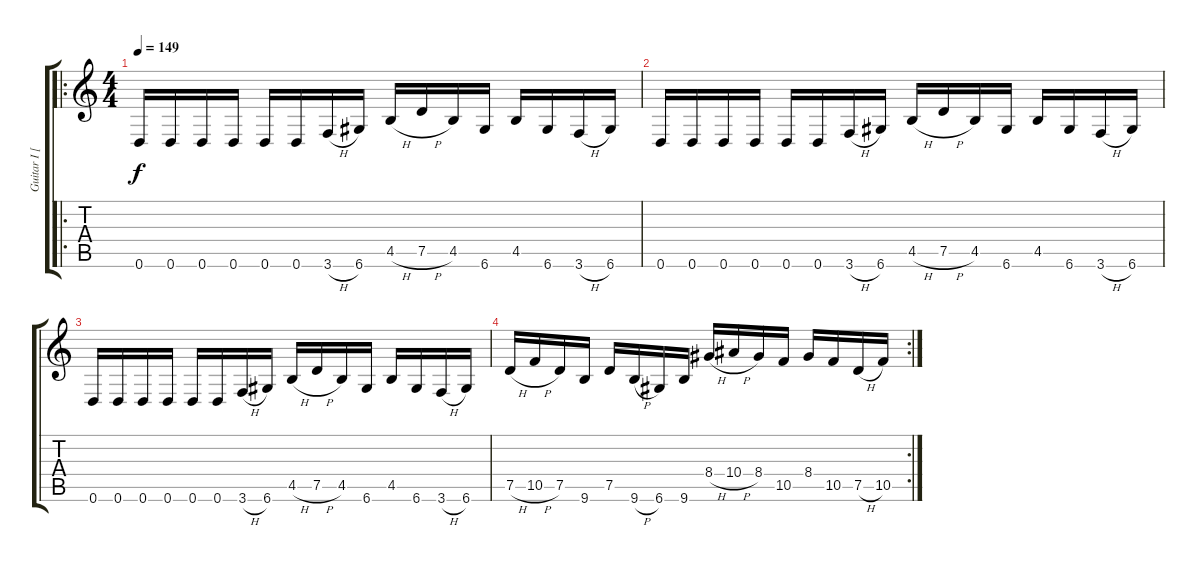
\track ("Guitar I [Vogg]" "Guitar I [") {instrument distortionguitar}
\staff {score tabs}
\tuning (D4 A3 F3 C3 G2 D2) {hide}
\ro
\ts (4 4)
\tempo 149
\clef g2
\ks c
0.6.16{dy f volume 0} 0.6.16 0.6.16 0.6.16 0.6.16 0.6.16 3.6{h}.16 6.6.16 4.5{h}.16 7.5{h}.16 4.5.16 6.6.16 4.5.16 6.6.16 3.6{h}.16 6.6.16 |
0.6.16 0.6.16 0.6.16 0.6.16 0.6.16 0.6.16 3.6{h}.16 6.6.16 4.5{h}.16 7.5{h}.16 4.5.16 6.6.16 4.5.16 6.6.16 3.6{h}.16 6.6.16 |
0.6.16 0.6.16 0.6.16 0.6.16 0.6.16 0.6.16 3.6{h}.16 6.6.16 4.5{h}.16 7.5{h}.16 4.5.16 6.6.16 4.5.16 6.6.16 3.6{h}.16 6.6.16 |
\rc 2
7.5{h}.16 10.5{h}.16 7.5.16 9.6.16 7.5.16 9.6{h}.16 6.6.16 9.6.16 8.4{h}.16 10.4{h}.16 8.4.16 10.5.16 8.4.16 10.5.16 7.5{h}.16 10.5.16
